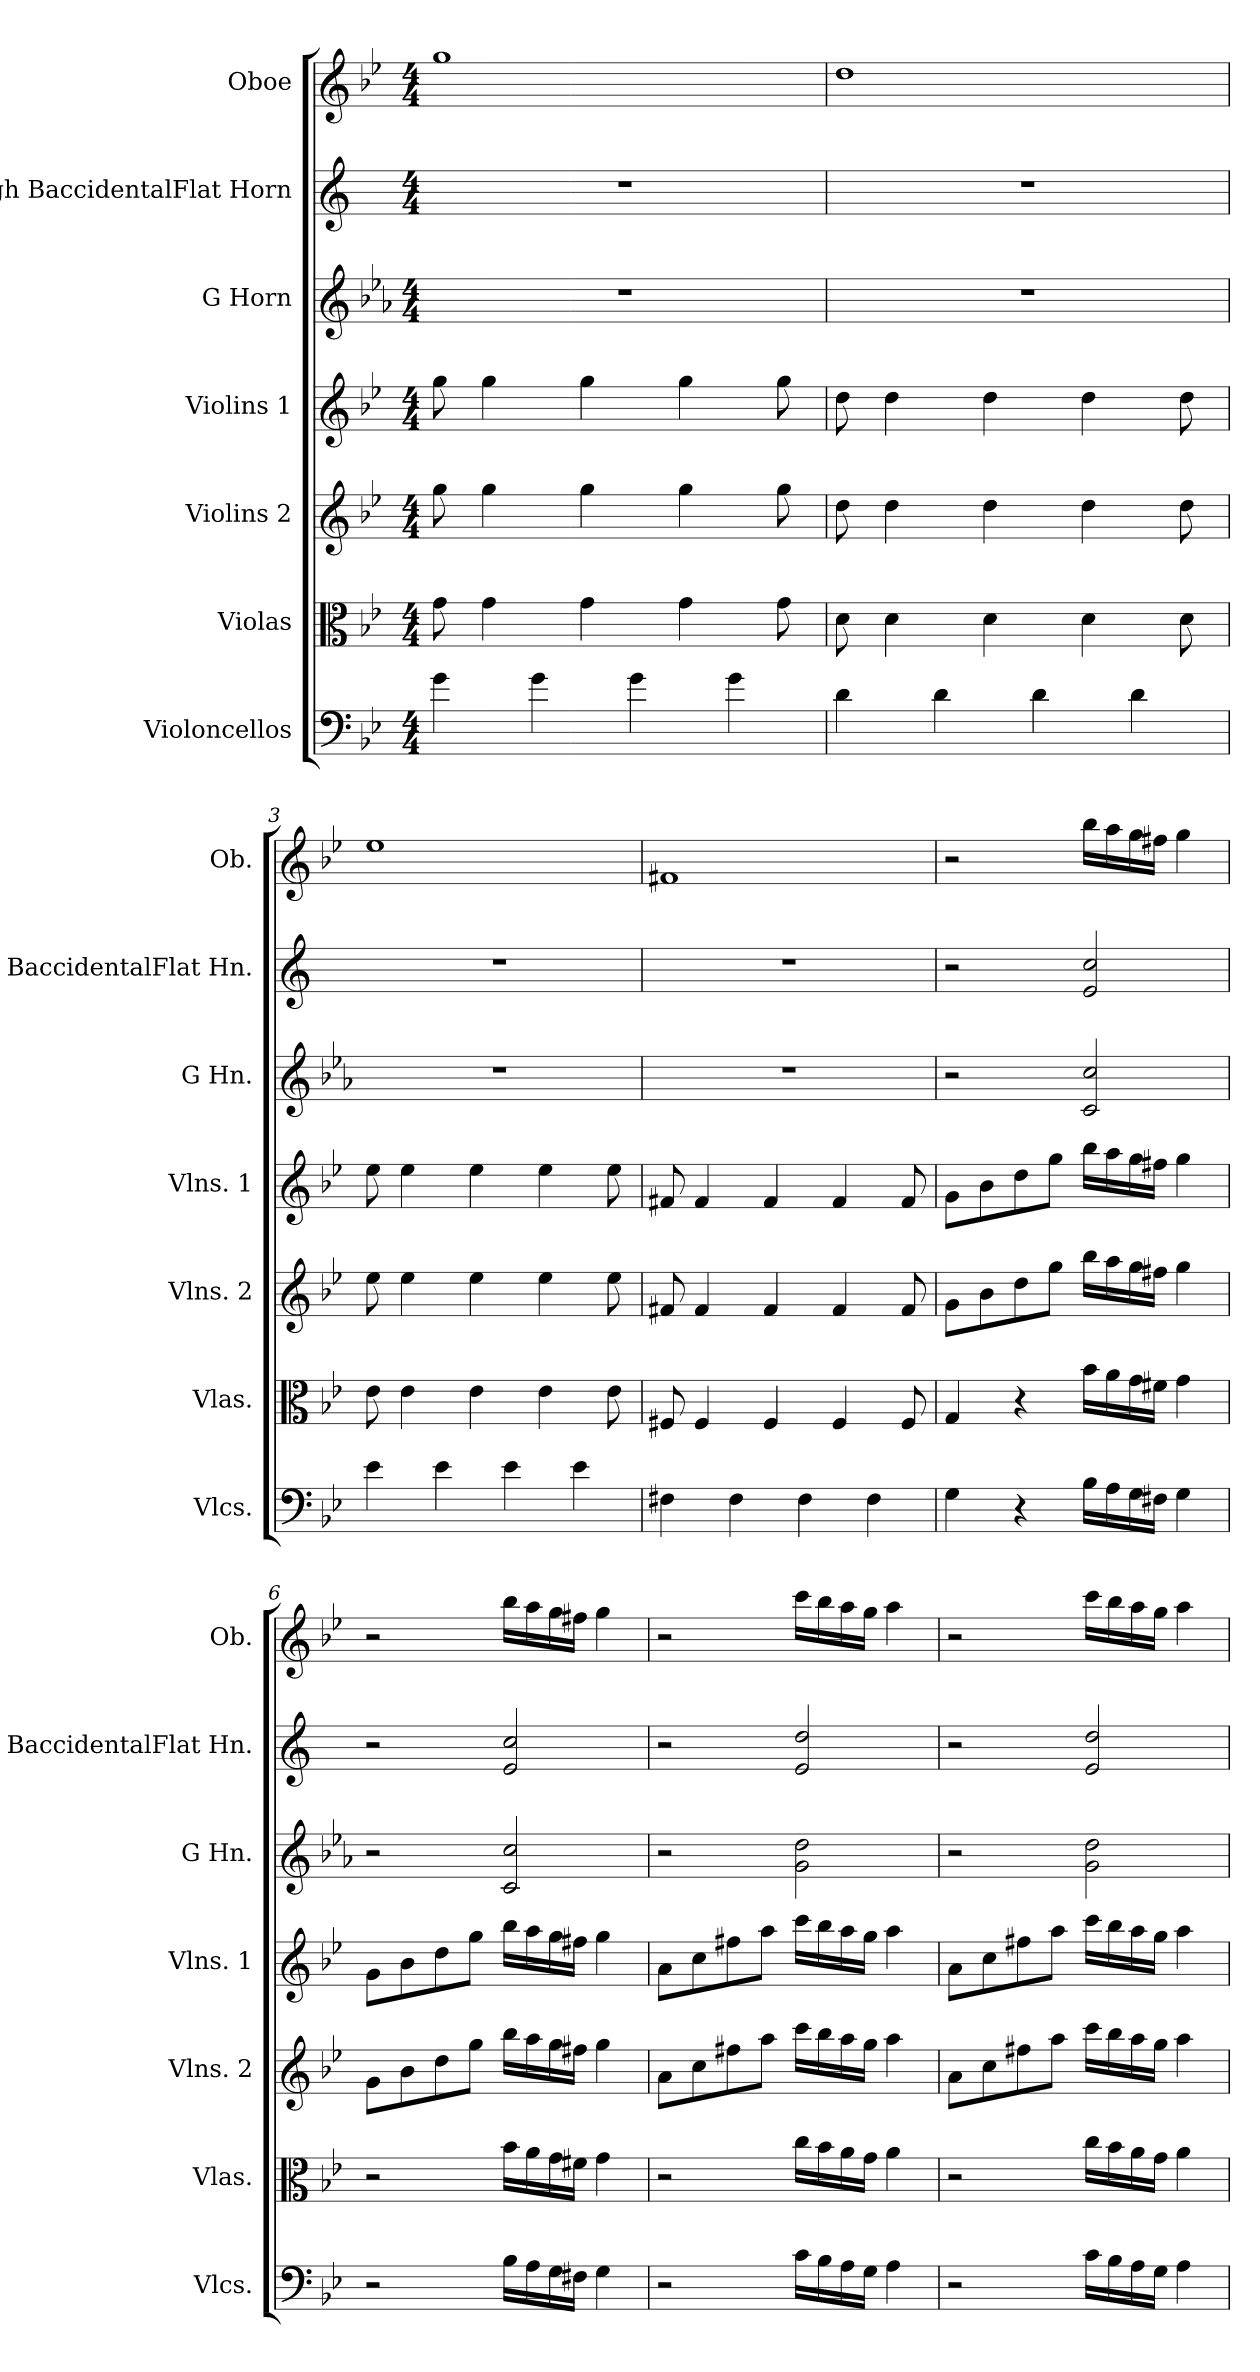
**kern	**kern	**kern	**kern	**kern	**kern	**kern
*part7	*part6	*part5	*part4	*part3	*part2	*part1
*staff7	*staff6	*staff5	*staff4	*staff3	*staff2	*staff1
*I"Violoncellos	*I"Violas	*I"Violins 2	*I"Violins 1	*I"G Horn	*I"High BaccidentalFlat Horn	*I"Oboe
*I'Vlcs.	*I'Vlas.	*I'Vlns. 2	*I'Vlns. 1	*I'G Hn.	*I'H. BaccidentalFlat Hn.	*I'Ob.
*clefF4	*clefC3	*clefG2	*clefG2	*clefG2	*clefG2	*clefG2
*	*	*	*	*ITrd3c5	*ITrd1c2	*
*k[b-e-]	*k[b-e-]	*k[b-e-]	*k[b-e-]	*k[b-e-]	*k[b-e-]	*k[b-e-]
*M4/4	*M4/4	*M4/4	*M4/4	*M4/4	*M4/4	*M4/4
=1	=1	=1	=1	=1	=1	=1
4g\	8g\	8gg\	8gg\	1r	1r	1gg
.	4g\	4gg\	4gg\	.	.	.
4g\	.	.	.	.	.	.
.	4g\	4gg\	4gg\	.	.	.
4g\	.	.	.	.	.	.
.	4g\	4gg\	4gg\	.	.	.
4g\	.	.	.	.	.	.
.	8g\	8gg\	8gg\	.	.	.
=2	=2	=2	=2	=2	=2	=2
4d\	8d\	8dd\	8dd\	1r	1r	1dd
.	4d\	4dd\	4dd\	.	.	.
4d\	.	.	.	.	.	.
.	4d\	4dd\	4dd\	.	.	.
4d\	.	.	.	.	.	.
.	4d\	4dd\	4dd\	.	.	.
4d\	.	.	.	.	.	.
.	8d\	8dd\	8dd\	.	.	.
=3	=3	=3	=3	=3	=3	=3
4e-\	8e-\	8ee-\	8ee-\	1r	1r	1ee-
.	4e-\	4ee-\	4ee-\	.	.	.
4e-\	.	.	.	.	.	.
.	4e-\	4ee-\	4ee-\	.	.	.
4e-\	.	.	.	.	.	.
.	4e-\	4ee-\	4ee-\	.	.	.
4e-\	.	.	.	.	.	.
.	8e-\	8ee-\	8ee-\	.	.	.
=4	=4	=4	=4	=4	=4	=4
4F#X\	8F#X/	8f#X/	8f#X/	1r	1r	1f#X
.	4F#/	4f#/	4f#/	.	.	.
4F#\	.	.	.	.	.	.
.	4F#/	4f#/	4f#/	.	.	.
4F#\	.	.	.	.	.	.
.	4F#/	4f#/	4f#/	.	.	.
4F#\	.	.	.	.	.	.
.	8F#/	8f#/	8f#/	.	.	.
=5	=5	=5	=5	=5	=5	=5
4G\	4G/	8g\L	8g\L	2r	2r	2r
.	.	8b-\	8b-\	.	.	.
4r	4r	8dd\	8dd\	.	.	.
.	.	8gg\J	8gg\J	.	.	.
16B-i\LL	16b-i\LL	16bb-i\LL	16bb-i\LL	2Gj/ 2gj/	2dZ/ 2b-i/	16bb-i\LL
16A\	16a\	16aa\	16aa\	.	.	16aa\
16G\	16g\	16gg\	16gg\	.	.	16gg\
16F#X\JJ	16f#X\JJ	16ff#X\JJ	16ff#X\JJ	.	.	16ff#X\JJ
4G\	4g\	4gg\	4gg\	.	.	4gg\
!!LO:LB:g=z
=6	=6	=6	=6	=6	=6	=6
2r	2r	8g\L	8g\L	2r	2r	2r
.	.	8b-\	8b-\	.	.	.
.	.	8dd\	8dd\	.	.	.
.	.	8gg\J	8gg\J	.	.	.
16B-i\LL	16b-i\LL	16bb-i\LL	16bb-i\LL	2Gj/ 2gj/	2dZ/ 2b-i/	16bb-i\LL
16A\	16a\	16aa\	16aa\	.	.	16aa\
16G\	16g\	16gg\	16gg\	.	.	16gg\
16F#X\JJ	16f#X\JJ	16ff#X\JJ	16ff#X\JJ	.	.	16ff#X\JJ
4G\	4g\	4gg\	4gg\	.	.	4gg\
=7	=7	=7	=7	=7	=7	=7
2r	2r	8a\L	8a\L	2r	2r	2r
.	.	8cc\	8cc\	.	.	.
.	.	8ff#X\	8ff#X\	.	.	.
.	.	8aa\J	8aa\J	.	.	.
16ci\LL	16cci\LL	16ccci\LL	16ccci\LL	2d\ 2aj\	2d/ 2cci/	16ccci\LL
16B-\	16b-\	16bb-\	16bb-\	.	.	16bb-\
16A\	16a\	16aa\	16aa\	.	.	16aa\
16G\JJ	16g\JJ	16gg\JJ	16gg\JJ	.	.	16gg\JJ
4A\	4a\	4aa\	4aa\	.	.	4aa\
=8	=8	=8	=8	=8	=8	=8
2r	2r	8a\L	8a\L	2r	2r	2r
.	.	8cc\	8cc\	.	.	.
.	.	8ff#X\	8ff#X\	.	.	.
.	.	8aa\J	8aa\J	.	.	.
16ci\LL	16cci\LL	16ccci\LL	16ccci\LL	2d\ 2aj\	2d/ 2cci/	16ccci\LL
16B-\	16b-\	16bb-\	16bb-\	.	.	16bb-\
16A\	16a\	16aa\	16aa\	.	.	16aa\
16G\JJ	16g\JJ	16gg\JJ	16gg\JJ	.	.	16gg\JJ
4A\	4a\	4aa\	4aa\	.	.	4aa\
=	=	=	=	=	=	=
*-	*-	*-	*-	*-	*-	*-
